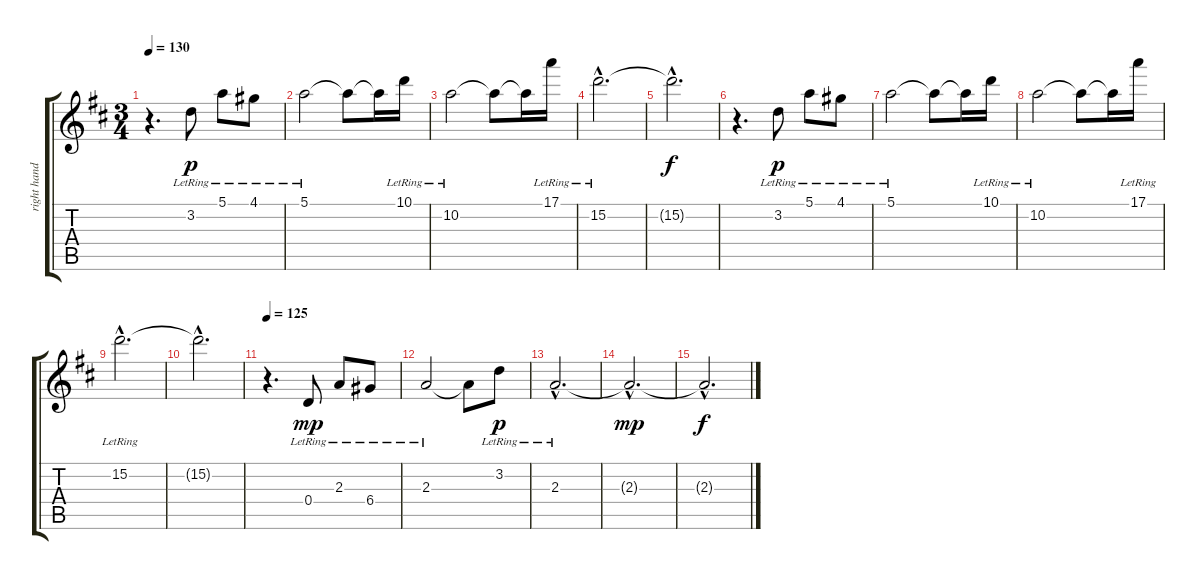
\track ("right hand" "right hand") {instrument acousticgrandpiano}
\staff {score tabs}
\tuning (E5 B4 G4 D4 A3 E3) {hide}
\ts (3 4)
\tempo 130
\clef g2
\ks d
r.4{d dy f} 3.2{lr}.8{dy p} 5.1{lr}.8 4.1{lr}.8 |
5.1{lr}.2 5.1{t}.8 5.1{t}.16 10.1{lr}.16 |
10.2{lr}.2 10.2{t}.8 10.2{t}.16 17.1{lr}.16 |
15.2{hac lr}.2{d} |
15.2{hac t}.2{d dy f} |
r.4{d} 3.2{lr}.8{dy p} 5.1{lr}.8 4.1{lr}.8 |
5.1{lr}.2 5.1{t}.8 5.1{t}.16 10.1{lr}.16 |
10.2{lr}.2 10.2{t}.8 10.2{t}.16 17.1{lr}.16 |
15.2{hac lr}.2{d} |
15.2{hac t}.2{d} |
\tempo 125
r.4{d} 0.4{lr}.8{dy mp} 2.3{lr}.8 6.4{lr}.8 |
2.3{lr}.2 2.3{t}.8 3.2{lr}.8{dy p} |
2.3{hac lr}.2{d} |
2.3{hac t}.2{d dy mp} |
2.3{hac t}.2{d dy f}
